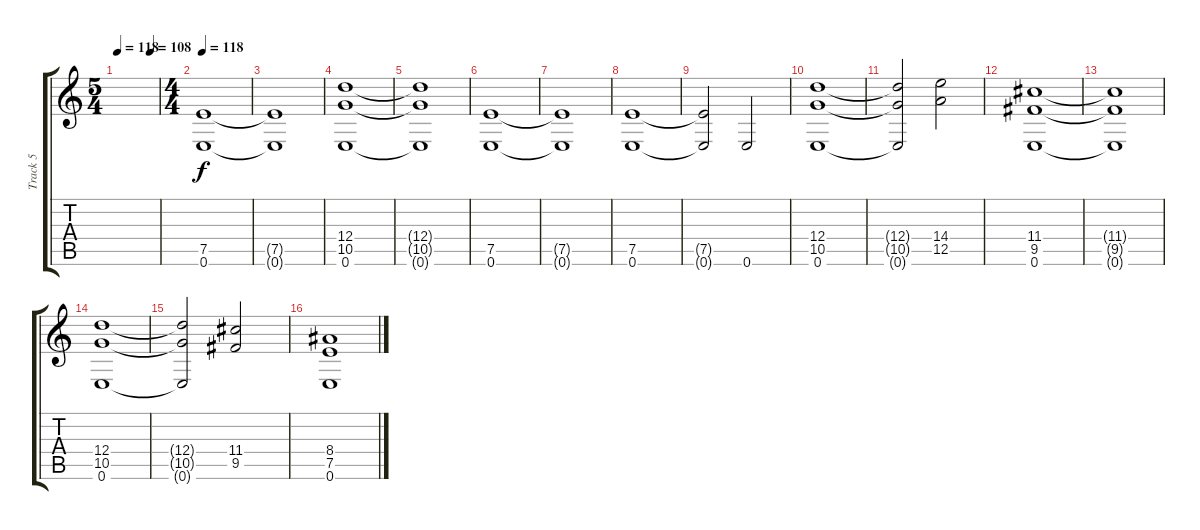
\track ("Track 5" "Track 5") {instrument overdrivenguitar}
\staff {score tabs}
\tuning (E4 B3 G3 D3 A2 E2) {hide}
\ts (5 4)
\tempo 118
\tempo (108 0.8)
\clef g2
\ks c
|
\ts (4 4)
\tempo 118
(7.5 0.6).1{instrument overdrivenguitar} |
(7.5{t} 0.6{t}).1 |
(12.4 10.5 0.6).1 |
(12.4{t} 10.5{t} 0.6{t}).1 |
(7.5 0.6).1 |
(7.5{t} 0.6{t}).1 |
(7.5 0.6).1 |
(7.5{t} 0.6{t}).2 0.6.2 |
(12.4 10.5 0.6).1 |
(12.4{t} 10.5{t} 0.6{t}).2 (14.4 12.5).2 |
(11.4 9.5 0.6).1 |
(11.4{t} 9.5{t} 0.6{t}).1 |
(12.4 10.5 0.6).1 |
(12.4{t} 10.5{t} 0.6{t}).2 (11.4 9.5).2 |
(8.4 7.5 0.6).1
